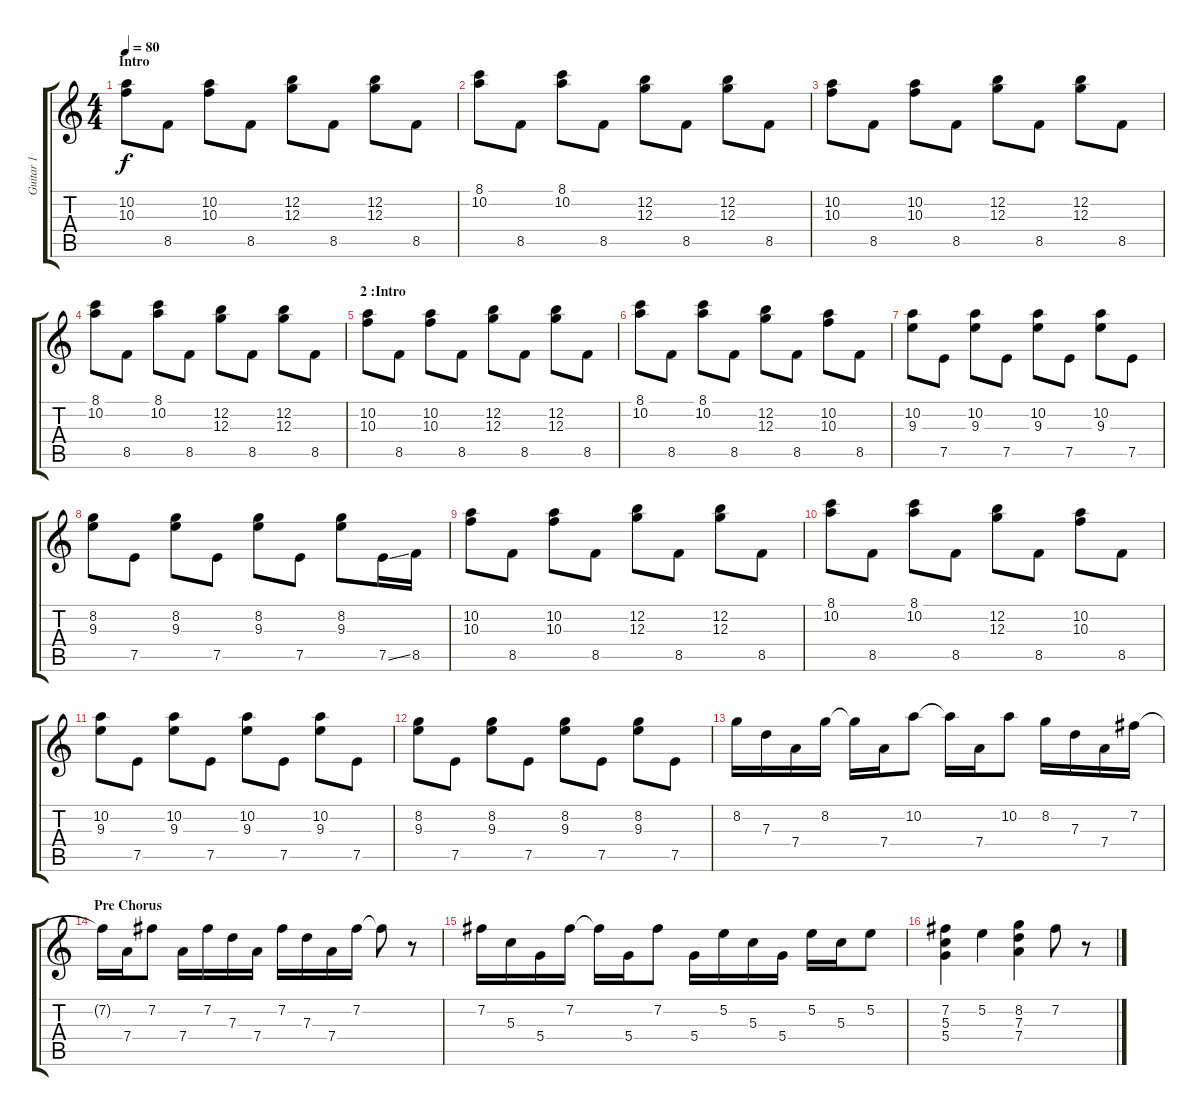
\track ("Guitar 1" "Guitar 1") {instrument distortionguitar}
\staff {score tabs}
\tuning (E4 B3 G3 D3 A2 E2) {hide}
\ts (4 4)
\section ("" "Intro")
\tempo 80
\clef g2
\ks c
(10.2 10.3).8{dy f instrument distortionguitar} 8.5.8 (10.2 10.3).8 8.5.8 (12.2 12.3).8 8.5.8 (12.2 12.3).8 8.5.8 |
(8.1 10.2).8 8.5.8 (8.1 10.2).8 8.5.8 (12.2 12.3).8 8.5.8 (12.2 12.3).8 8.5.8 |
(10.2 10.3).8 8.5.8 (10.2 10.3).8 8.5.8 (12.2 12.3).8 8.5.8 (12.2 12.3).8 8.5.8 |
(8.1 10.2).8 8.5.8 (8.1 10.2).8 8.5.8 (12.2 12.3).8 8.5.8 (12.2 12.3).8 8.5.8 |
\section ("" "2 :Intro ")
(10.2 10.3).8 8.5.8 (10.2 10.3).8 8.5.8 (12.2 12.3).8 8.5.8 (12.2 12.3).8 8.5.8 |
(8.1 10.2).8 8.5.8 (8.1 10.2).8 8.5.8 (12.2 12.3).8 8.5.8 (10.2 10.3).8 8.5.8 |
(10.2 9.3).8 7.5.8 (10.2 9.3).8 7.5.8 (10.2 9.3).8 7.5.8 (10.2 9.3).8 7.5.8 |
(8.2 9.3).8 7.5.8 (8.2 9.3).8 7.5.8 (8.2 9.3).8 7.5.8 (8.2 9.3).8 7.5{ss}.16 8.5.16 |
(10.2 10.3).8 8.5.8 (10.2 10.3).8 8.5.8 (12.2 12.3).8 8.5.8 (12.2 12.3).8 8.5.8 |
(8.1 10.2).8 8.5.8 (8.1 10.2).8 8.5.8 (12.2 12.3).8 8.5.8 (10.2 10.3).8 8.5.8 |
(10.2 9.3).8 7.5.8 (10.2 9.3).8 7.5.8 (10.2 9.3).8 7.5.8 (10.2 9.3).8 7.5.8 |
(8.2 9.3).8 7.5.8 (8.2 9.3).8 7.5.8 (8.2 9.3).8 7.5.8 (8.2 9.3).8 7.5.8 |
8.2.16 7.3.16 7.4.16 8.2.16 8.2{t}.16 7.4.16 10.2.8 10.2{t}.16 7.4.16 10.2.8 8.2.16 7.3.16 7.4.16 7.2.16 |
\section ("" "Pre Chorus ")
7.2{t}.16 7.4.16 7.2.8 7.4.16 7.2.16 7.3.16 7.4.16 7.2.16 7.3.16 7.4.16 7.2.16 7.2{t}.8 r.8 |
7.2.16 5.3.16 5.4.16 7.2.16 7.2{t}.16 5.4.16 7.2.8 5.4.16 5.2.16 5.3.16 5.4.16 5.2.16 5.3.16 5.2.8 |
(7.2 5.3 5.4).4 5.2.4 (8.2 7.3 7.4).4 7.2.8 r.8
